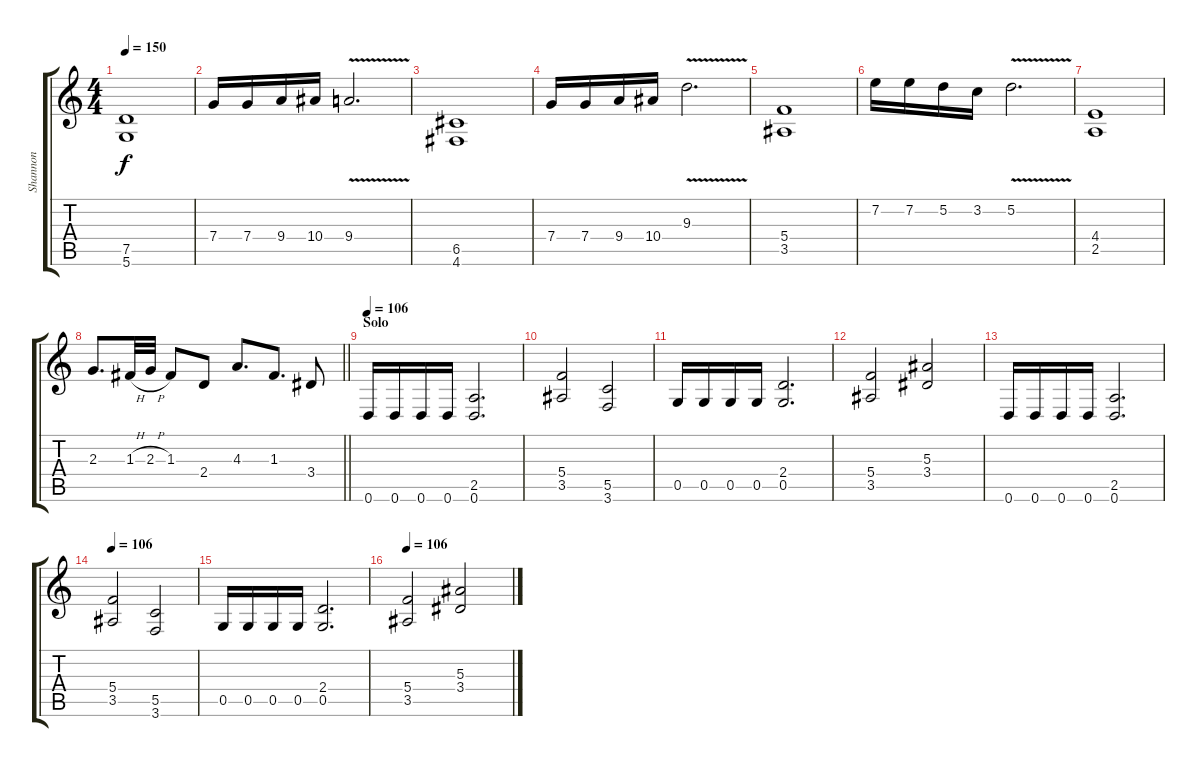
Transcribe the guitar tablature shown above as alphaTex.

\track ("Shannon" "Shannon") {instrument distortionguitar}
\staff {score tabs}
\tuning (D4 A3 F3 C3 G2 D2) {hide}
\ts (4 4)
\tempo 150
\clef g2
\ks c
(7.5 5.6).1{dy f} |
7.4.16 7.4.16 9.4.16 10.4.16 9.4{v}.2{d} |
(6.5 4.6).1 |
7.4.16 7.4.16 9.4.16 10.4.16 9.3{v}.2{d} |
(5.4 3.5).1 |
7.2.16 7.2.16 5.2.16 3.2.16 5.2{v}.2{d} |
(4.4 2.5).1 |
\barLineRight lightlight
2.3.8{d} 1.3{h}.32 2.3{h}.32 1.3.8 2.4.8 4.3.8{d} 1.3.8{d} 3.4.8 |
\section ("" "Solo")
\tempo 106
0.6.16 0.6.16 0.6.16 0.6.16 (2.5 0.6).2{d} |
(5.4 3.5).2 (5.5 3.6).2 |
0.5.16 0.5.16 0.5.16 0.5.16 (2.4 0.5).2{d} |
(5.4 3.5).2 (5.3 3.4).2 |
0.6.16 0.6.16 0.6.16 0.6.16 (2.5 0.6).2{d} |
\tempo 106
(5.4 3.5).2 (5.5 3.6).2 |
0.5.16 0.5.16 0.5.16 0.5.16 (2.4 0.5).2{d} |
\tempo 106
(5.4 3.5).2 (5.3 3.4).2
